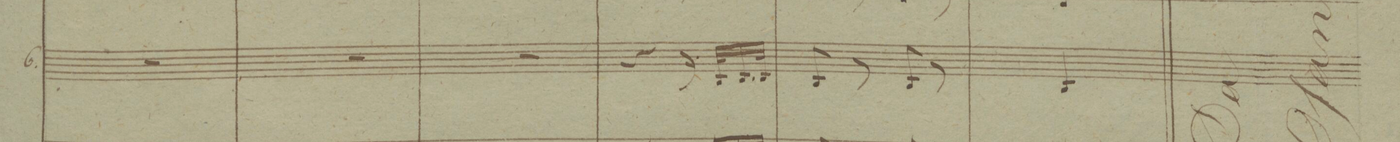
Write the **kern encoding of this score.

**kern
*I""Violini
*clefG2
*k[b-e-]
*M2/4
2r
=58
2r
=59
2r
=60
4r
16.r
32B-/KLL
16.B-/
32B-/JJk
=61
8B-/
8r
8B-/
8r
=62
4B-/
==
*-
